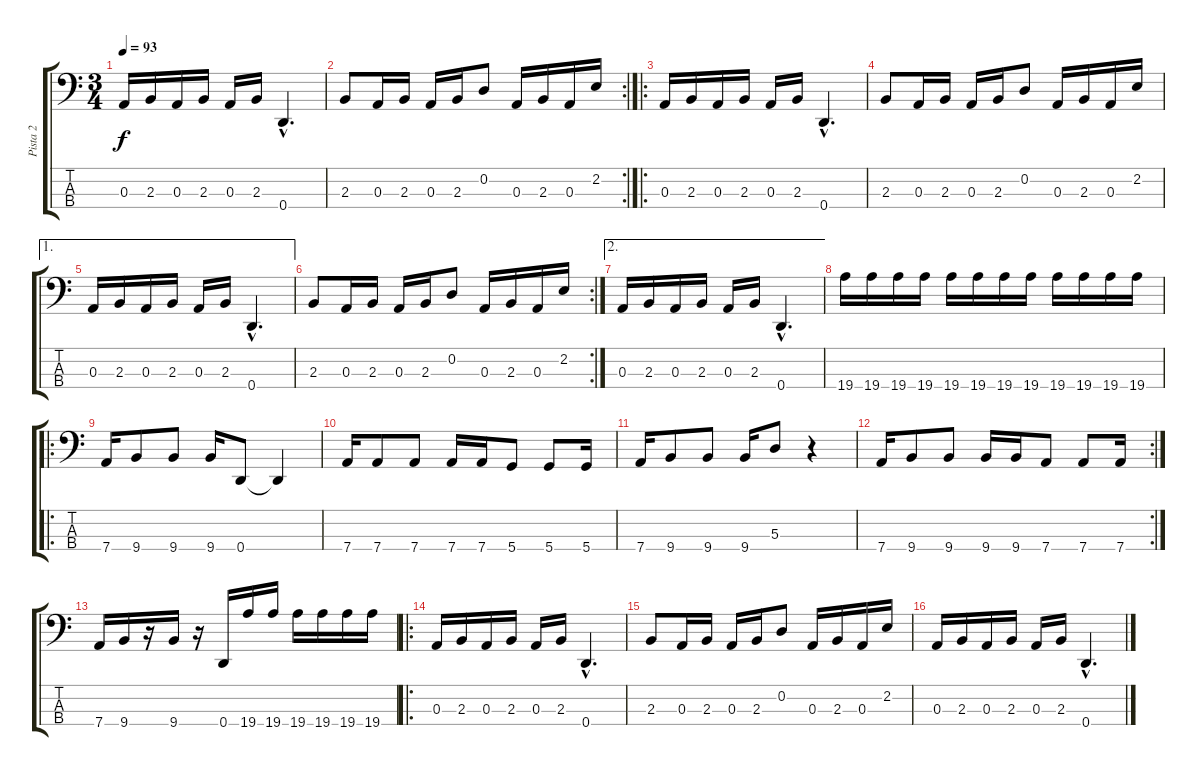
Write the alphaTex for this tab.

\track ("Pista 2" "Pista 2") {instrument acousticbass}
\staff {score tabs}
\tuning (G2 D2 A1 D1) {hide}
\ts (3 4)
\tempo 93
\clef f4
\ks c
0.3.16{dy f} 2.3.16 0.3.16 2.3.16 0.3.16 2.3.16 0.4{hac}.4{d} |
\rc 2
2.3.8 0.3.16 2.3.16 0.3.16 2.3.16 0.2.8 0.3.16 2.3.16 0.3.16 2.2.16 |
\ro
0.3.16 2.3.16 0.3.16 2.3.16 0.3.16 2.3.16 0.4{hac}.4{d} |
2.3.8 0.3.16 2.3.16 0.3.16 2.3.16 0.2.8 0.3.16 2.3.16 0.3.16 2.2.16 |
\ae 1
0.3.16 2.3.16 0.3.16 2.3.16 0.3.16 2.3.16 0.4{hac}.4{d} |
\rc 2
2.3.8 0.3.16 2.3.16 0.3.16 2.3.16 0.2.8 0.3.16 2.3.16 0.3.16 2.2.16 |
\ae 2
0.3.16 2.3.16 0.3.16 2.3.16 0.3.16 2.3.16 0.4{hac}.4{d} |
19.4.16 19.4.16 19.4.16 19.4.16 19.4.16 19.4.16 19.4.16 19.4.16 19.4.16 19.4.16 19.4.16 19.4.16 |
\ro
7.4.16 9.4.8 9.4.8 9.4.16 0.4.8 0.4{t}.4 |
7.4.16 7.4.8 7.4.8 7.4.16 7.4.16 5.4.8 5.4.8 5.4.16 |
7.4.16 9.4.8 9.4.8 9.4.16 5.3.8 r.4 |
\rc 2
7.4.16 9.4.8 9.4.8 9.4.16 9.4.16 7.4.8 7.4.8 7.4.16 |
7.4.16 9.4.16 r.16 9.4.16 r.16 0.4.16 19.4.16 19.4.16 19.4.16 19.4.16 19.4.16 19.4.16 |
\ro
0.3.16 2.3.16 0.3.16 2.3.16 0.3.16 2.3.16 0.4{hac}.4{d} |
2.3.8 0.3.16 2.3.16 0.3.16 2.3.16 0.2.8 0.3.16 2.3.16 0.3.16 2.2.16 |
0.3.16 2.3.16 0.3.16 2.3.16 0.3.16 2.3.16 0.4{hac}.4{d}
